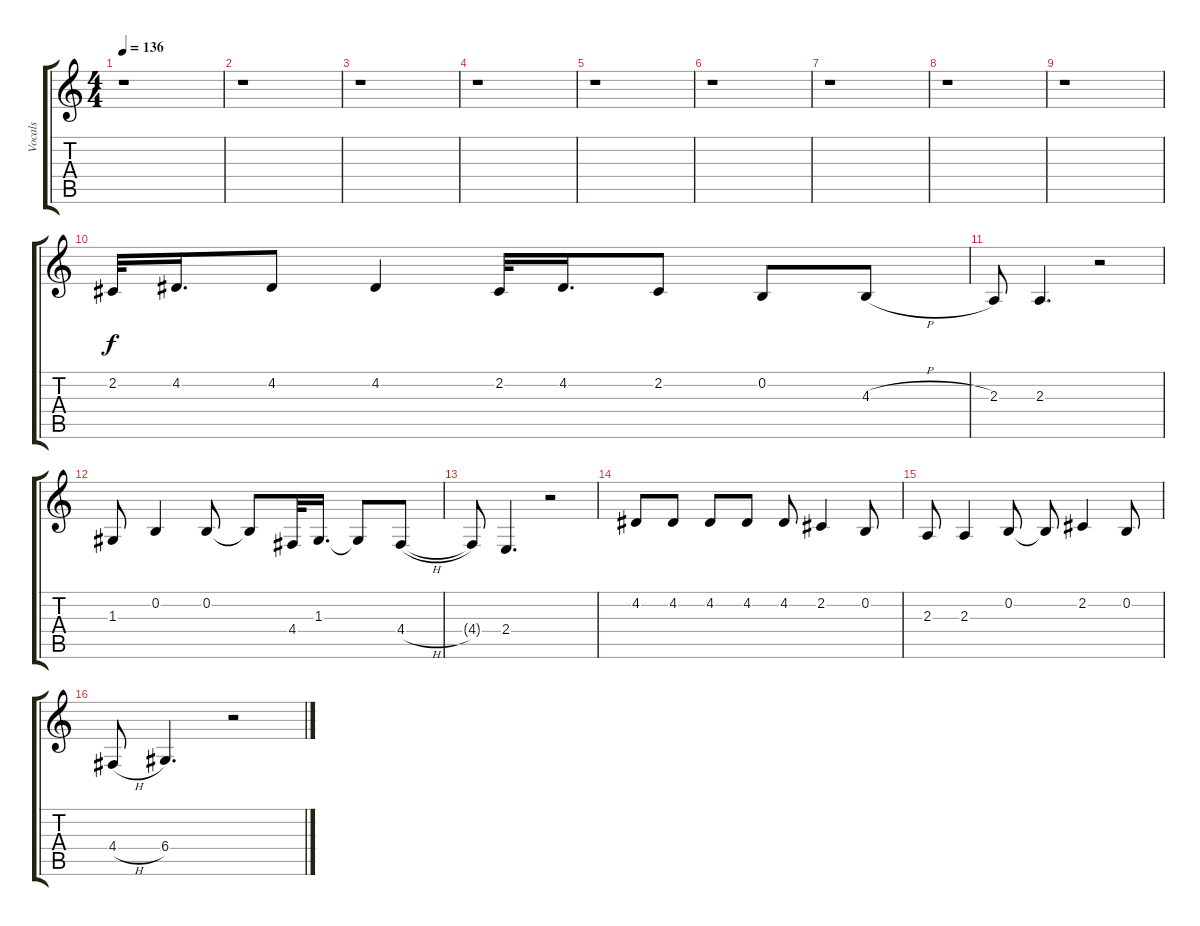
\track ("Vocals" "Vocals") {instrument tenorsax}
\staff {score tabs}
\tuning (E4 B3 G3 D3 A2 E2) {hide}
\ts (4 4)
\tempo 136
\clef g2
\ks c
r.1{dy f instrument tenorsax} |
r.1 |
r.1 |
r.1 |
r.1 |
r.1 |
r.1 |
r.1 |
r.1 |
2.2.32 4.2.16{d} 4.2.8 4.2.4 2.2.32 4.2.16{d} 2.2.8 0.2.8 4.3{h}.8 |
2.3.8 2.3.4{d} r.2 |
1.3.8 0.2.4 0.2.8 0.2{t}.8 4.4.32 1.3.16{d} 1.3{t}.8 4.4{h}.8 |
4.4{t}.8 2.4.4{d} r.2 |
4.2.8 4.2.8 4.2.8 4.2.8 4.2.8 2.2.4 0.2.8 |
2.3.8 2.3.4 0.2.8 0.2{t}.8 2.2.4 0.2.8 |
4.4{h}.8 6.4.4{d} r.2
